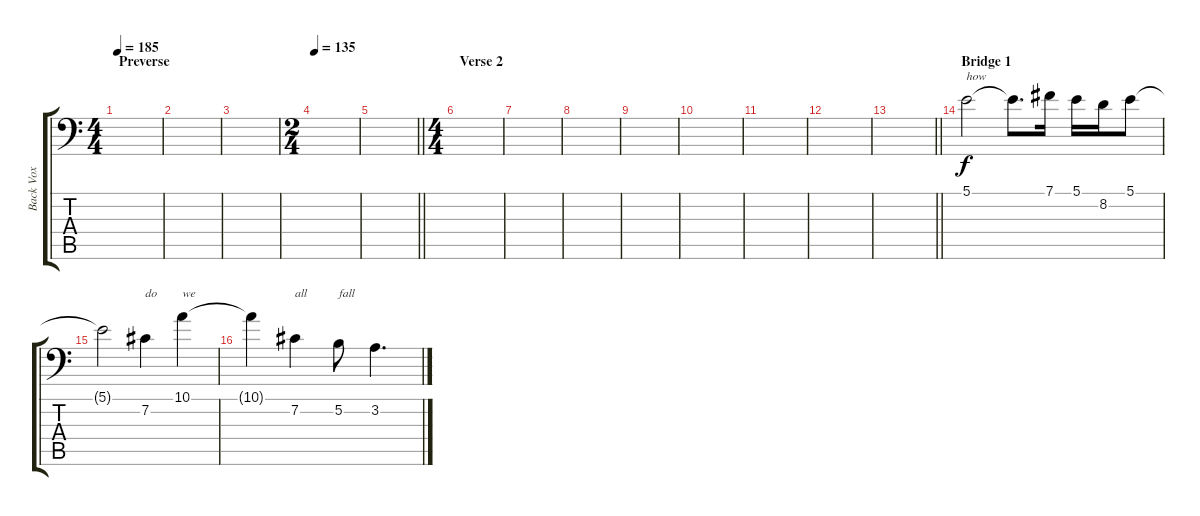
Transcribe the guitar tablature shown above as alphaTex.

\track ("Back Vox" "Back Vox") {instrument bassoon}
\staff {score tabs}
\tuning (B3 Gb3 D3 A2 E2 A1) {hide}
\ts (4 4)
\section ("" "Preverse")
\tempo 185
\clef f4
\ks c
|
|
|
\ts (2 4)
\tempo 135
|
\barLineRight lightlight
|
\ts (4 4)
\section ("" "Verse 2")
|
|
|
|
|
|
|
\barLineRight lightlight
|
\section ("" "Bridge 1")
5.1.2{txt "how"} 5.1{t}.8{d} 7.1.16 5.1.16 8.2.16 5.1.8 |
5.1{t}.2 7.2.4{txt "do"} 10.1.4{txt "we"} |
10.1{t}.4 7.2.4{txt "all"} 5.2.8{txt "fall"} 3.2.4{d}
